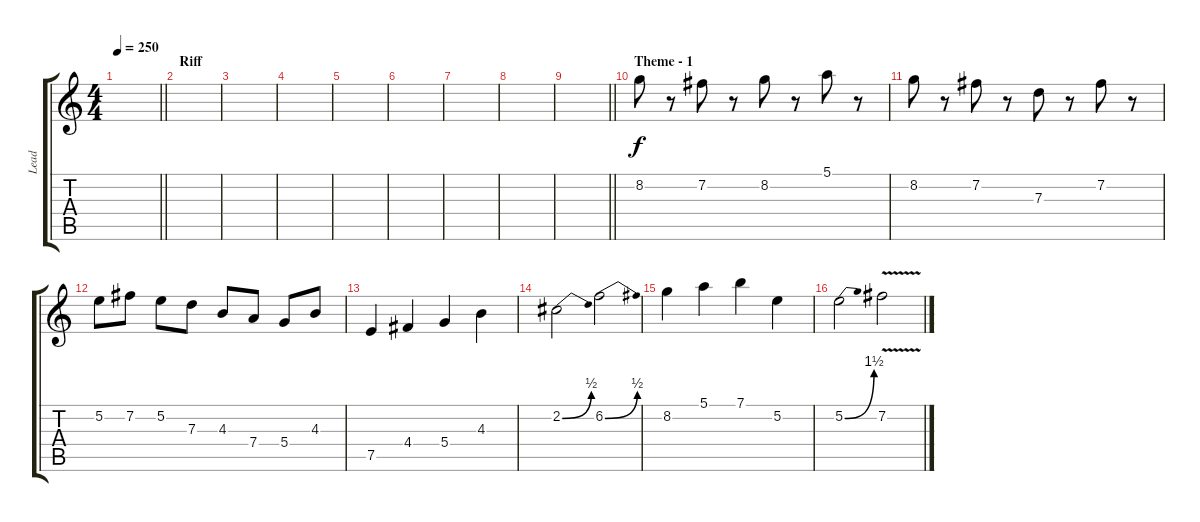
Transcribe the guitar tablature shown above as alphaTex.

\track ("Lead" "Lead") {instrument distortionguitar}
\staff {score tabs}
\tuning (E4 B3 G3 D3 A2 E2) {hide}
\ts (4 4)
\tempo 250
\clef g2
\barLineRight lightlight
\ks c
|
\section ("" "Riff")
|
|
|
|
|
|
|
\barLineRight lightlight
|
\section ("" "Theme - 1")
8.2.8 r.8 7.2.8 r.8 8.2.8 r.8 5.1.8 r.8 |
8.2.8 r.8 7.2.8 r.8 7.3.8 r.8 7.2.8 r.8 |
5.2.8 7.2.8 5.2.8 7.3.8 4.3.8 7.4.8 5.4.8 4.3.8 |
7.5.4 4.4.4 5.4.4 4.3.4 |
2.2{be (bend 0 0 60 2)}.2 6.2{be (bend 0 0 60 2)}.2 |
8.2.4 5.1.4 7.1.4 5.2.4 |
5.2{be (bend 0 0 60 6)}.2 7.2{v}.2
